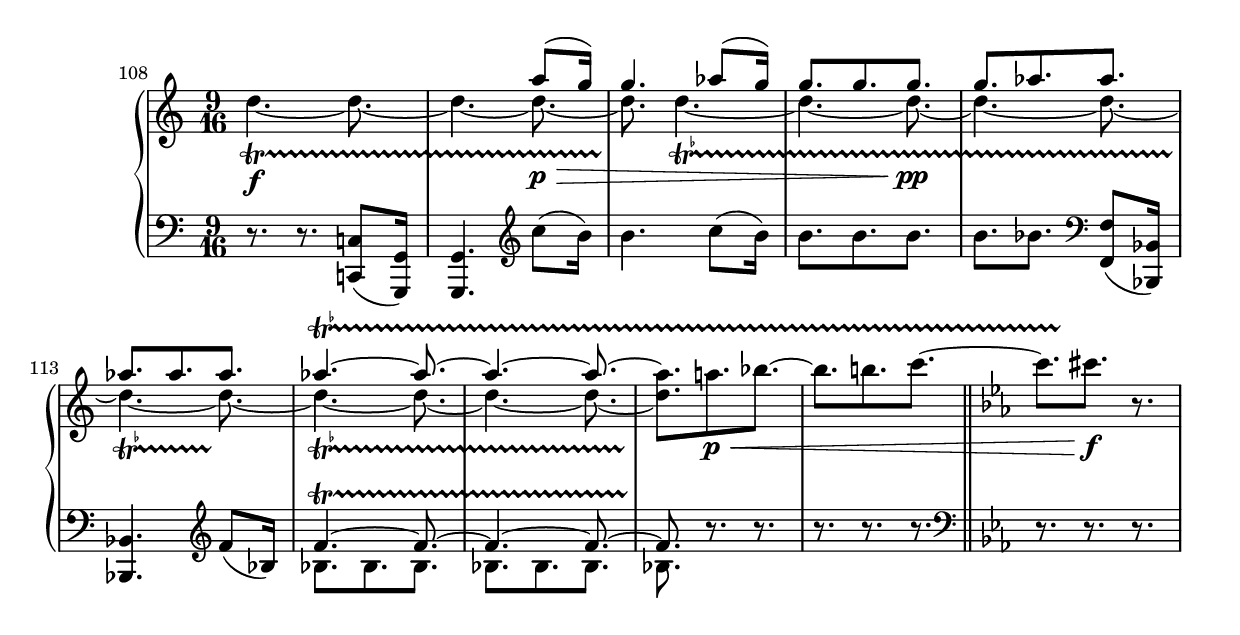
%% DO NOT EDIT this file manually; it is automatically
%% generated from LSR http://lsr.dsi.unimi.it
%% Make any changes in LSR itself, or in Documentation/snippets/new/ ,
%% and then run scripts/auxiliar/makelsr.py
%%
%% This file is in the public domain.
\version "2.17.11"

\header {
  lsrtags = "headword"

  texidoc = "
Simultaneous notes

"
  doctitle = "Simultaneous headword"
} % begin verbatim

\include "english.ly"

% NR 1.5 Simultaneous notes

% L. v. Beethoven, Op. 111
% Piano sonata 32
% Movt II - Arietta - Adagio molto semplice e cantabile
% measures 108 - 118

\layout {
  \context {
    \Score
    \override SpacingSpanner.base-shortest-duration =
    #(ly:make-moment 1/18)
    \override NonMusicalPaperColumn.line-break-system-details =
    #'((alignment-distances . (12)))
  }
}

trillFlat =
\once \override TrillSpanner.bound-details.left.text = \markup {
  \concat {
    \musicglyph #"scripts.trill"
    \translate #'(-0.5 . 1.9)
    \fontsize #-7
    \with-dimensions #'(0 . 0) #'(0 . 0)
    \flat
  }
}

\new PianoStaff <<

  % RH
  \new Staff <<
    \clef treble
    \key c \major
    \time 9/16
    \set Score.currentBarNumber = #108

    % RH voice 1
    \new Voice {
      \voiceOne
      s4. s8. |
      s4. a''8[( \p \> g''16]) |
      g''4. af''8[( g''16]) |
      g''8.[ g''8. g''8.] \pp |
      g''8.[ af''8.af''8.] |
      af''8.[ af''8.af''8.] |
      \trillFlat
      af''4.~ \startTrillSpan
      af''8.~ |
      af''4.~ af''8.~ |
      \oneVoice
      <af'' d''>8.[ a''8. \p \< bf''8.]~ |
      bf''8.[ b''8. c'''8.]~
      \bar "||"
      \key ef \major
      c'''8.[ cs'''8.] \f \stopTrillSpan
      r8.
    }

    % RH voice 2
    \new Voice {
      \voiceTwo
      \override Voice.TrillSpanner.direction = #DOWN
      d''4.~ \f \startTrillSpan
      d''8.~ |
      d''4.~ d''8.~ |
      d''8. \stopTrillSpan
      \trillFlat
      d''4.~ \startTrillSpan |
      d''4.~ d''8.~ |
      d''4.~ d''8.~ |
      d''4.~ d''8.~ \stopTrillSpan |
      \trillFlat
      d''4.~ \startTrillSpan
      d''8. ~ |
      d''4.~ d''8.~ |
      \once \override NoteColumn.ignore-collision = ##t
      \hideNotes
      d''8. \stopTrillSpan
      s4. |
      s8. s8.
    }

  >>

  % LH staff
  \new Staff {
    \clef bass
    \key c \major
    \time 9/16
    r8. r8. <c! c,!>8[( <g, g,,>16]) |
    <g, g,,>4.
    \clef treble
    c''8[( b'16]) |
    b'4. c''8[( b'16]) |
    b'8.[ b'8. b'8.] |
    b'8.[ bf'8.]
    \clef bass
    <f f,>8[( <bf, bf,,>16]) |
    <bf, bf,,>4.
    \clef treble
    f'8[( bf16]) |
    <<
      \new Voice {
        \voiceOne
        \override Voice.TrillSpanner.direction = #UP
        f'4.~ \startTrillSpan
        f'8.~ |
        f'4.~ f'8.~ |
        f'8. \stopTrillSpan
      }
      \new Voice {
        \voiceTwo
        \override Voice.TrillSpanner.direction = #DOWN
        bf8.[ bf8. bf8.] |
        bf8.[ bf8. bf8.] |
        bf8.
      }
    >>
    \oneVoice
    r8. r8. |
    r8. r8. r8.
    \clef bass
    |
    \key ef \major
    r8. r8. r8.
  }
>>
